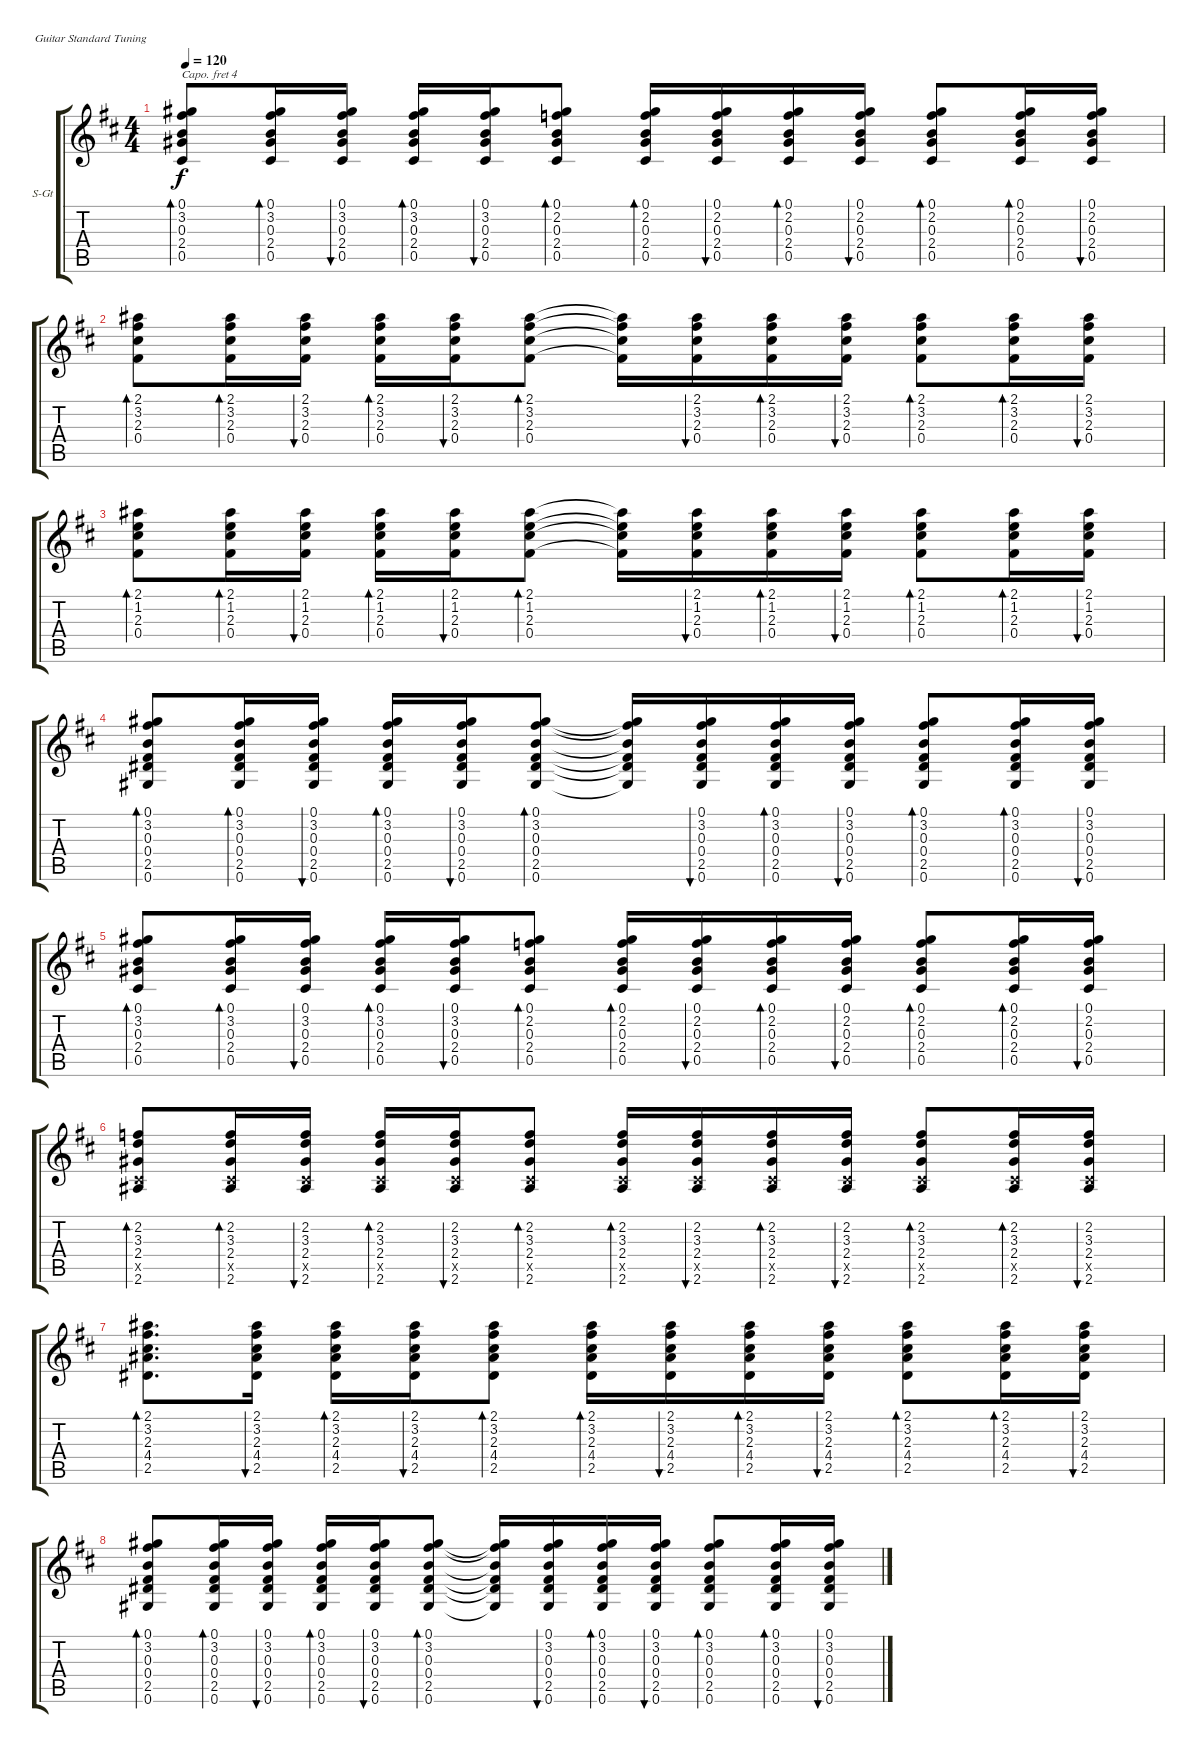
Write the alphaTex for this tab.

\bracketExtendMode groupsimilarinstruments
\firstSystemTrackNameOrientation horizontal
\otherSystemsTrackNameOrientation horizontal
\track ("爽哥" "S-Gt") {instrument acousticguitarsteel}
\staff {score tabs}
\capo 4
\tuning (E4 B3 G3 D3 A2 E2)
\ts (4 4)
\tempo 120
\clef g2
\ks d
(0.1 3.2 0.3 2.4 0.5).8{bd 30 dy f} (0.1 3.2 0.3 2.4 0.5).16{bd 30} (0.1 3.2 0.3 2.4 0.5).16{bu 30} (0.1 3.2 0.3 2.4 0.5).16{bd 30} (0.1 3.2 0.3 2.4 0.5).16{bu 30} (0.1 2.2 0.3 2.4 0.5).8{bd 30} (0.1 2.2 0.3 2.4 0.5).16{bd 30} (0.1 2.2 0.3 2.4 0.5).16{bu 30} (0.1 2.2 0.3 2.4 0.5).16{bd 30} (0.1 2.2 0.3 2.4 0.5).16{bu 30} (0.1 2.2 0.3 2.4 0.5).8{bd 30} (0.1 2.2 0.3 2.4 0.5).16{bd 30} (0.1 2.2 0.3 2.4 0.5).16{bu 30} |
(2.1 3.2 2.3 0.4).8{bd 30} (2.1 3.2 2.3 0.4).16{bd 30} (2.1 3.2 2.3 0.4).16{bu 30} (2.1 3.2 2.3 0.4).16{bd 30} (2.1 3.2 2.3 0.4).16{bu 30} (2.1 3.2 2.3 0.4).8{bd 30} (2.1{t} 3.2{t} 2.3{t} 0.4{t}).16 (2.1 3.2 2.3 0.4).16{bu 30} (2.1 3.2 2.3 0.4).16{bd 30} (2.1 3.2 2.3 0.4).16{bu 30} (2.1 3.2 2.3 0.4).8{bd 30} (2.1 3.2 2.3 0.4).16{bd 30} (2.1 3.2 2.3 0.4).16{bu 30} |
(2.1 1.2 2.3 0.4).8{bd 30} (2.1 1.2 2.3 0.4).16{bd 30} (2.1 1.2 2.3 0.4).16{bu 30} (2.1 1.2 2.3 0.4).16{bd 30} (2.1 1.2 2.3 0.4).16{bu 30} (2.1 1.2 2.3 0.4).8{bd 30} (2.1{t} 1.2{t} 2.3{t} 0.4{t}).16 (2.1 1.2 2.3 0.4).16{bu 30} (2.1 1.2 2.3 0.4).16{bd 30} (2.1 1.2 2.3 0.4).16{bu 30} (2.1 1.2 2.3 0.4).8{bd 30} (2.1 1.2 2.3 0.4).16{bd 30} (2.1 1.2 2.3 0.4).16{bu 30} |
(0.1 3.2 0.3 0.4 2.5 0.6).8{bd 30} (0.1 3.2 0.3 0.4 2.5 0.6).16{bd 30} (0.1 3.2 0.3 0.4 2.5 0.6).16{bu 30} (0.1 3.2 0.3 0.4 2.5 0.6).16{bd 30} (0.1 3.2 0.3 0.4 2.5 0.6).16{bu 30} (0.1 3.2 0.3 0.4 2.5 0.6).8{bd 30} (0.1{t} 3.2{t} 0.3{t} 0.4{t} 2.5{t} 0.6{t}).16 (0.1 3.2 0.3 0.4 2.5 0.6).16{bu 30} (0.1 3.2 0.3 0.4 2.5 0.6).16{bd 30} (0.1 3.2 0.3 0.4 2.5 0.6).16{bu 30} (0.1 3.2 0.3 0.4 2.5 0.6).8{bd 30} (0.1 3.2 0.3 0.4 2.5 0.6).16{bd 30} (0.1 3.2 0.3 0.4 2.5 0.6).16{bu 30} |
(0.1 3.2 0.3 2.4 0.5).8{bd 30} (0.1 3.2 0.3 2.4 0.5).16{bd 30} (0.1 3.2 0.3 2.4 0.5).16{bu 30} (0.1 3.2 0.3 2.4 0.5).16{bd 30} (0.1 3.2 0.3 2.4 0.5).16{bu 30} (0.1 2.2 0.3 2.4 0.5).8{bd 30} (0.1 2.2 0.3 2.4 0.5).16{bd 30} (0.1 2.2 0.3 2.4 0.5).16{bu 30} (0.1 2.2 0.3 2.4 0.5).16{bd 30} (0.1 2.2 0.3 2.4 0.5).16{bu 30} (0.1 2.2 0.3 2.4 0.5).8{bd 30} (0.1 2.2 0.3 2.4 0.5).16{bd 30} (0.1 2.2 0.3 2.4 0.5).16{bu 30} |
(2.2 3.3 2.4 0.5{x} 2.6).8{bd 30} (2.2 3.3 2.4 0.5{x} 2.6).16{bd 30} (2.2 3.3 2.4 0.5{x} 2.6).16{bu 30} (2.2 3.3 2.4 0.5{x} 2.6).16{bd 30} (2.2 3.3 2.4 0.5{x} 2.6).16{bu 30} (2.2 3.3 2.4 0.5{x} 2.6).8{bd 30} (2.2 3.3 2.4 0.5{x} 2.6).16{bd 30} (2.2 3.3 2.4 0.5{x} 2.6).16{bu 30} (2.2 3.3 2.4 0.5{x} 2.6).16{bd 30} (2.2 3.3 2.4 0.5{x} 2.6).16{bu 30} (2.2 3.3 2.4 0.5{x} 2.6).8{bd 30} (2.2 3.3 2.4 0.5{x} 2.6).16{bd 30} (2.2 3.3 2.4 0.5{x} 2.6).16{bu 30} |
(2.1 3.2 2.3 4.4 2.5).8{d bd 30} (2.1 3.2 2.3 4.4 2.5).16{bu 30} (2.1 3.2 2.3 4.4 2.5).16{bd 30} (2.1 3.2 2.3 4.4 2.5).16{bu 30} (2.1 3.2 2.3 4.4 2.5).8{bd 30} (2.1 3.2 2.3 4.4 2.5).16{bd 30} (2.1 3.2 2.3 4.4 2.5).16{bu 30} (2.1 3.2 2.3 4.4 2.5).16{bd 30} (2.1 3.2 2.3 4.4 2.5).16{bu 30} (2.1 3.2 2.3 4.4 2.5).8{bd 30} (2.1 3.2 2.3 4.4 2.5).16{bd 30} (2.1 3.2 2.3 4.4 2.5).16{bu 30} |
(0.1 3.2 0.3 0.4 2.5 0.6).8{bd 30} (0.1 3.2 0.3 0.4 2.5 0.6).16{bd 30} (0.1 3.2 0.3 0.4 2.5 0.6).16{bu 30} (0.1 3.2 0.3 0.4 2.5 0.6).16{bd 30} (0.1 3.2 0.3 0.4 2.5 0.6).16{bu 30} (0.1 3.2 0.3 0.4 2.5 0.6).8{bd 30} (0.1{t} 3.2{t} 0.3{t} 0.4{t} 2.5{t} 0.6{t}).16 (0.1 3.2 0.3 0.4 2.5 0.6).16{bu 30} (0.1 3.2 0.3 0.4 2.5 0.6).16{bd 30} (0.1 3.2 0.3 0.4 2.5 0.6).16{bu 30} (0.1 3.2 0.3 0.4 2.5 0.6).8{bd 30} (0.1 3.2 0.3 0.4 2.5 0.6).16{bd 30} (0.1 3.2 0.3 0.4 2.5 0.6).16{bu 30}
